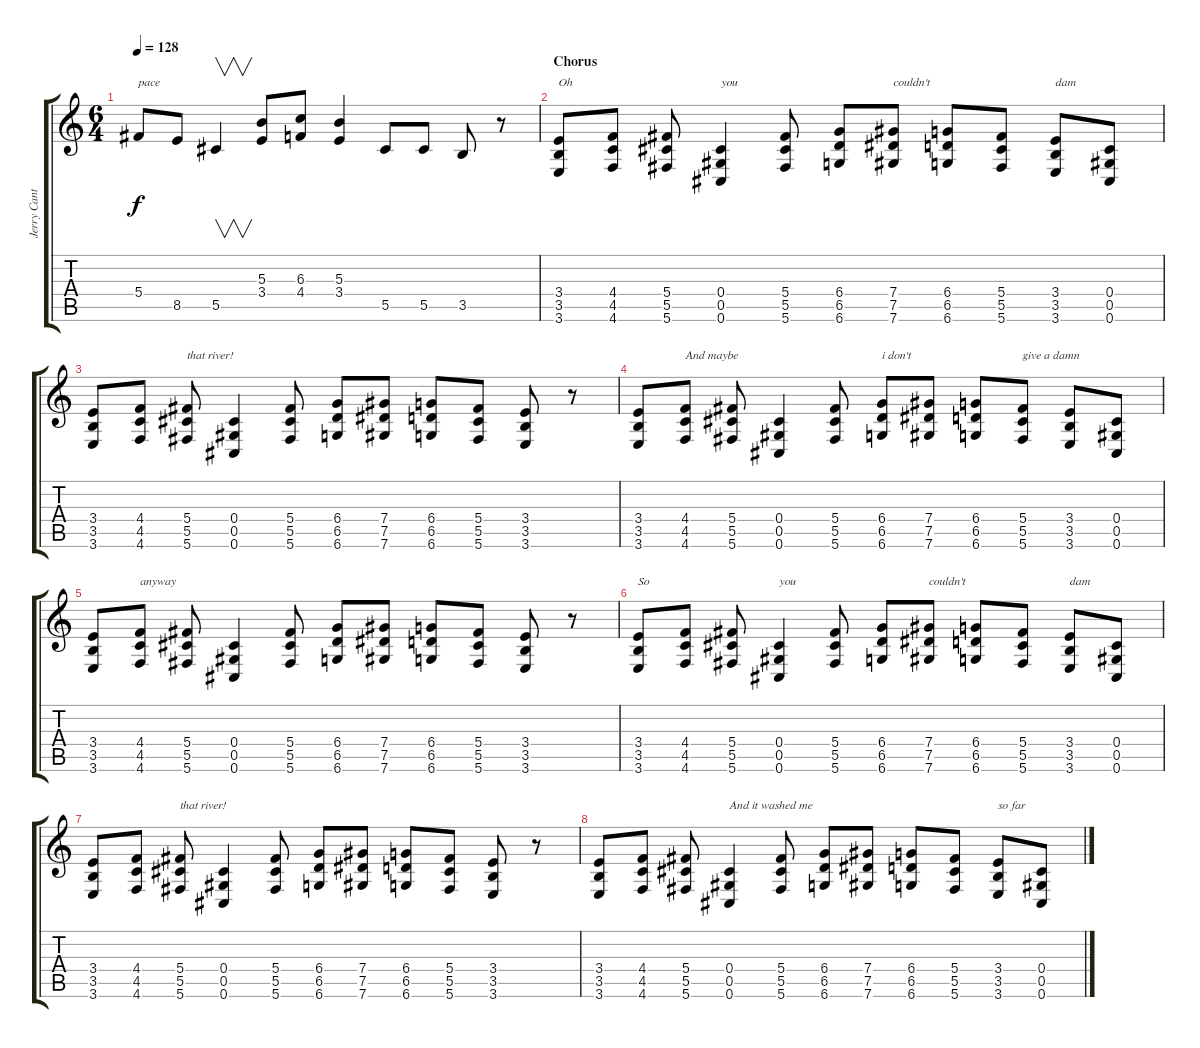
\track ("Jerry Cantrell (Rythm Guitar)" "Jerry Cant") {instrument distortionguitar}
\staff {score tabs}
\tuning (Eb4 Bb3 Gb3 Db3 Ab2 Db2) {hide}
\ts (6 4)
\tempo 128
\clef g2
\ks c
5.4.8{txt "pace" dy f} 8.5.8 5.5.4{v} (5.3 3.4).8 (6.3 4.4).8 (5.3 3.4).4 5.5.8 5.5.8 3.5.8 r.8 |
\section ("" "Chorus")
(3.4 3.5 3.6).8{txt "Oh"} (4.4 4.5 4.6).8 (5.4 5.5 5.6).8 (0.4 0.5 0.6).4{txt "you"} (5.4 5.5 5.6).8 (6.4 6.5 6.6).8 (7.4 7.5 7.6).8{txt "couldn't "} (6.4 6.5 6.6).8 (5.4 5.5 5.6).8 (3.4 3.5 3.6).8{txt "dam"} (0.4 0.5 0.6).8 |
(3.4 3.5 3.6).8 (4.4 4.5 4.6).8 (5.4 5.5 5.6).8{txt "that river!"} (0.4 0.5 0.6).4 (5.4 5.5 5.6).8 (6.4 6.5 6.6).8 (7.4 7.5 7.6).8 (6.4 6.5 6.6).8 (5.4 5.5 5.6).8 (3.4 3.5 3.6).8 r.8 |
(3.4 3.5 3.6).8 (4.4 4.5 4.6).8{txt "And maybe"} (5.4 5.5 5.6).8 (0.4 0.5 0.6).4 (5.4 5.5 5.6).8 (6.4 6.5 6.6).8{txt "i don't "} (7.4 7.5 7.6).8 (6.4 6.5 6.6).8 (5.4 5.5 5.6).8{txt "give a damn"} (3.4 3.5 3.6).8 (0.4 0.5 0.6).8 |
(3.4 3.5 3.6).8 (4.4 4.5 4.6).8{txt "anyway"} (5.4 5.5 5.6).8 (0.4 0.5 0.6).4 (5.4 5.5 5.6).8 (6.4 6.5 6.6).8 (7.4 7.5 7.6).8 (6.4 6.5 6.6).8 (5.4 5.5 5.6).8 (3.4 3.5 3.6).8 r.8 |
(3.4 3.5 3.6).8{txt "So"} (4.4 4.5 4.6).8 (5.4 5.5 5.6).8 (0.4 0.5 0.6).4{txt "you"} (5.4 5.5 5.6).8 (6.4 6.5 6.6).8 (7.4 7.5 7.6).8{txt "couldn't "} (6.4 6.5 6.6).8 (5.4 5.5 5.6).8 (3.4 3.5 3.6).8{txt "dam"} (0.4 0.5 0.6).8 |
(3.4 3.5 3.6).8 (4.4 4.5 4.6).8 (5.4 5.5 5.6).8{txt "that river!"} (0.4 0.5 0.6).4 (5.4 5.5 5.6).8 (6.4 6.5 6.6).8 (7.4 7.5 7.6).8 (6.4 6.5 6.6).8 (5.4 5.5 5.6).8 (3.4 3.5 3.6).8 r.8 |
(3.4 3.5 3.6).8 (4.4 4.5 4.6).8 (5.4 5.5 5.6).8 (0.4 0.5 0.6).4{txt "And it washed me"} (5.4 5.5 5.6).8 (6.4 6.5 6.6).8 (7.4 7.5 7.6).8 (6.4 6.5 6.6).8 (5.4 5.5 5.6).8 (3.4 3.5 3.6).8{txt "so far"} (0.4 0.5 0.6).8
